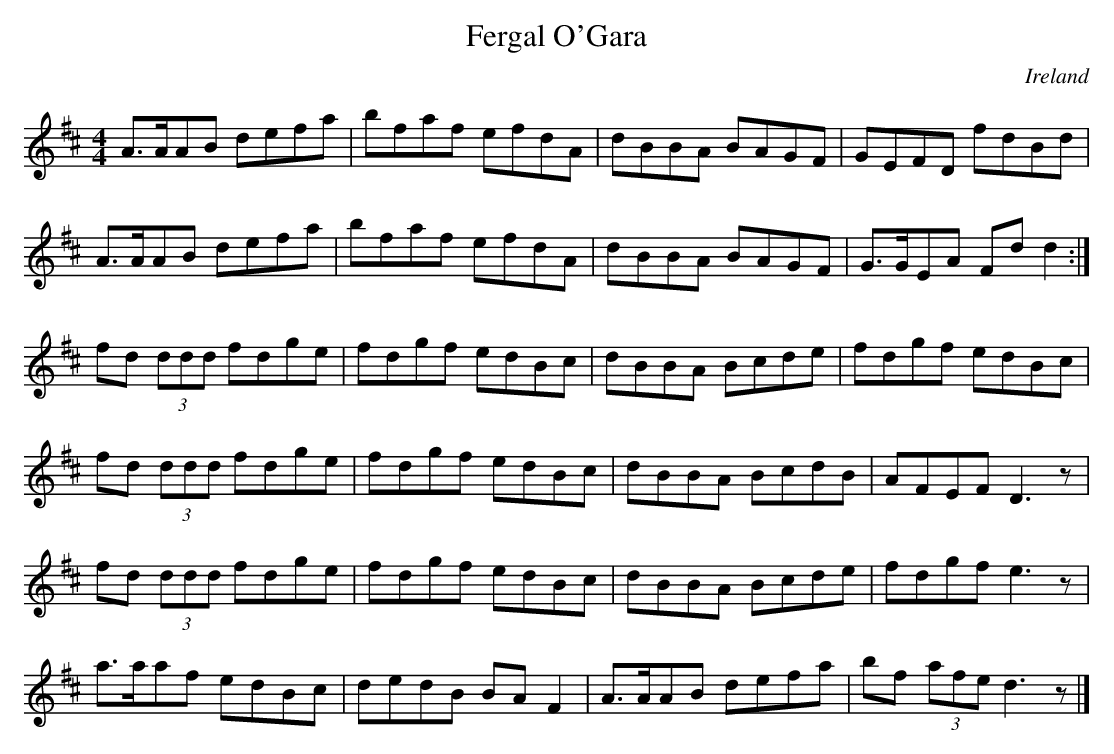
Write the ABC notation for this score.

X:1
T:Fergal O'Gara
O:Ireland
L:1/8
M:4/4
K:D
A>AAB defa|bfaf efdA|dBBA BAGF|GEFD fdBd|
A>AAB defa|bfaf efdA|dBBA BAGF|G>GEA Fd d2:|
fd (3ddd fdge|fdgf edBc|dBBA Bcde|fdgf edBc|
fd (3ddd fdge|fdgf edBc|dBBA BcdB|AFEF D3 z|
fd (3ddd fdge|fdgf edBc|dBBA Bcde|fdgf e3 z|
a>aaf edBc|dedB BA F2|A>AAB defa|bf (3afe d3 z|]
